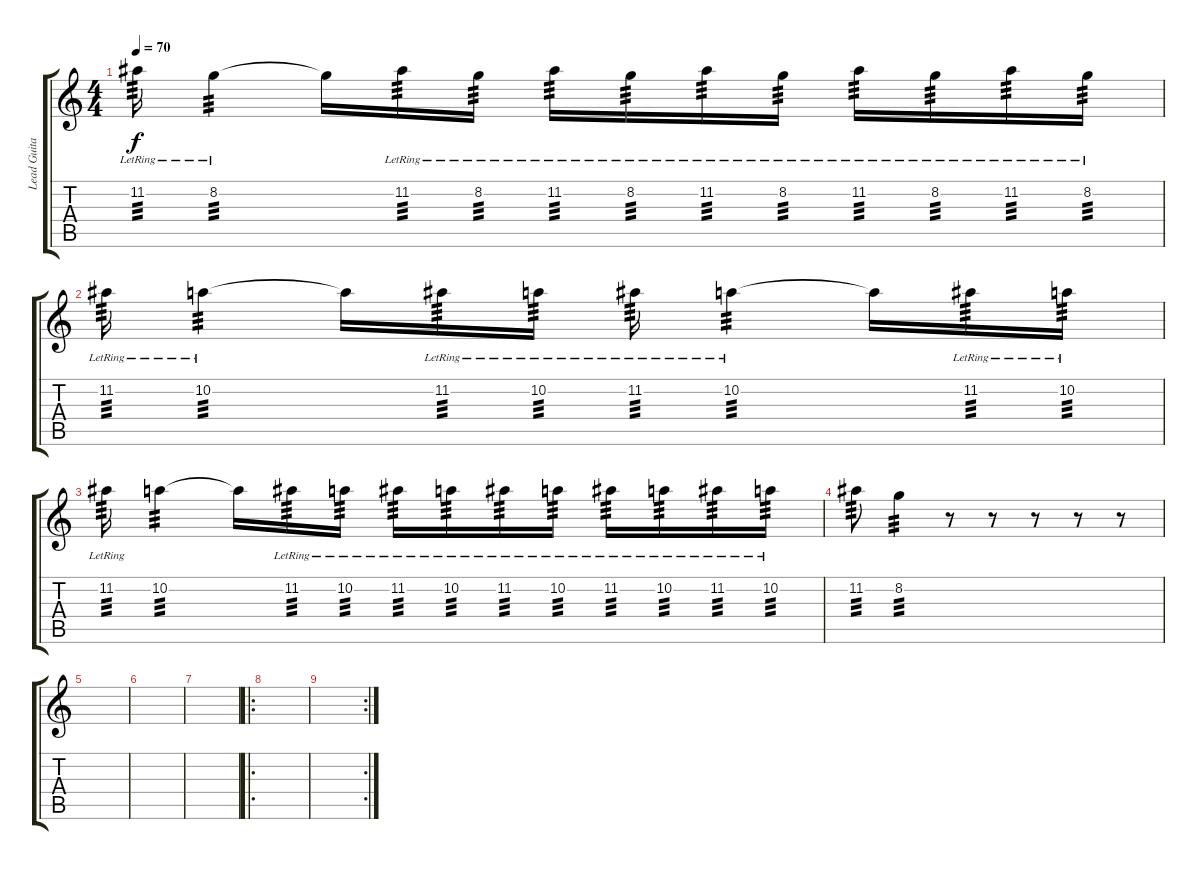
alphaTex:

\track ("Lead Guitar 1" "Lead Guita") {instrument overdrivenguitar}
\staff {score tabs}
\tuning (E4 B3 G3 D3 A2 E2) {hide}
\ts (4 4)
\tempo 70
\clef g2
\ks c
11.2{lr}.16{tp 3 dy f} 8.2{lr}.4{tp 3} 8.2{t}.16 11.2{lr}.16{tp 3} 8.2{lr}.16{tp 3} 11.2{lr}.16{tp 3} 8.2{lr}.16{tp 3} 11.2{lr}.16{tp 3} 8.2{lr}.16{tp 3} 11.2{lr}.16{tp 3} 8.2{lr}.16{tp 3} 11.2{lr}.16{tp 3} 8.2{lr}.16{tp 3} |
11.2{lr}.16{tp 3} 10.2{lr}.4{tp 3} 10.2{t}.16 11.2{lr}.16{tp 3} 10.2{lr}.16{tp 3} 11.2{lr}.16{tp 3} 10.2{lr}.4{tp 3} 10.2{t}.16 11.2{lr}.16{tp 3} 10.2{lr}.16{tp 3} |
11.2{lr}.16{tp 3} 10.2.4{tp 3} 10.2{t}.16 11.2{lr}.16{tp 3} 10.2{lr}.16{tp 3} 11.2{lr}.16{tp 3} 10.2{lr}.16{tp 3} 11.2{lr}.16{tp 3} 10.2{lr}.16{tp 3} 11.2{lr}.16{tp 3} 10.2{lr}.16{tp 3} 11.2{lr}.16{tp 3} 10.2{lr}.16{tp 3} |
11.2.8{tp 3} 8.2.4{tp 3} r.8 r.8 r.8 r.8 r.8 |
|
|
|
\ro
|
\rc 2
